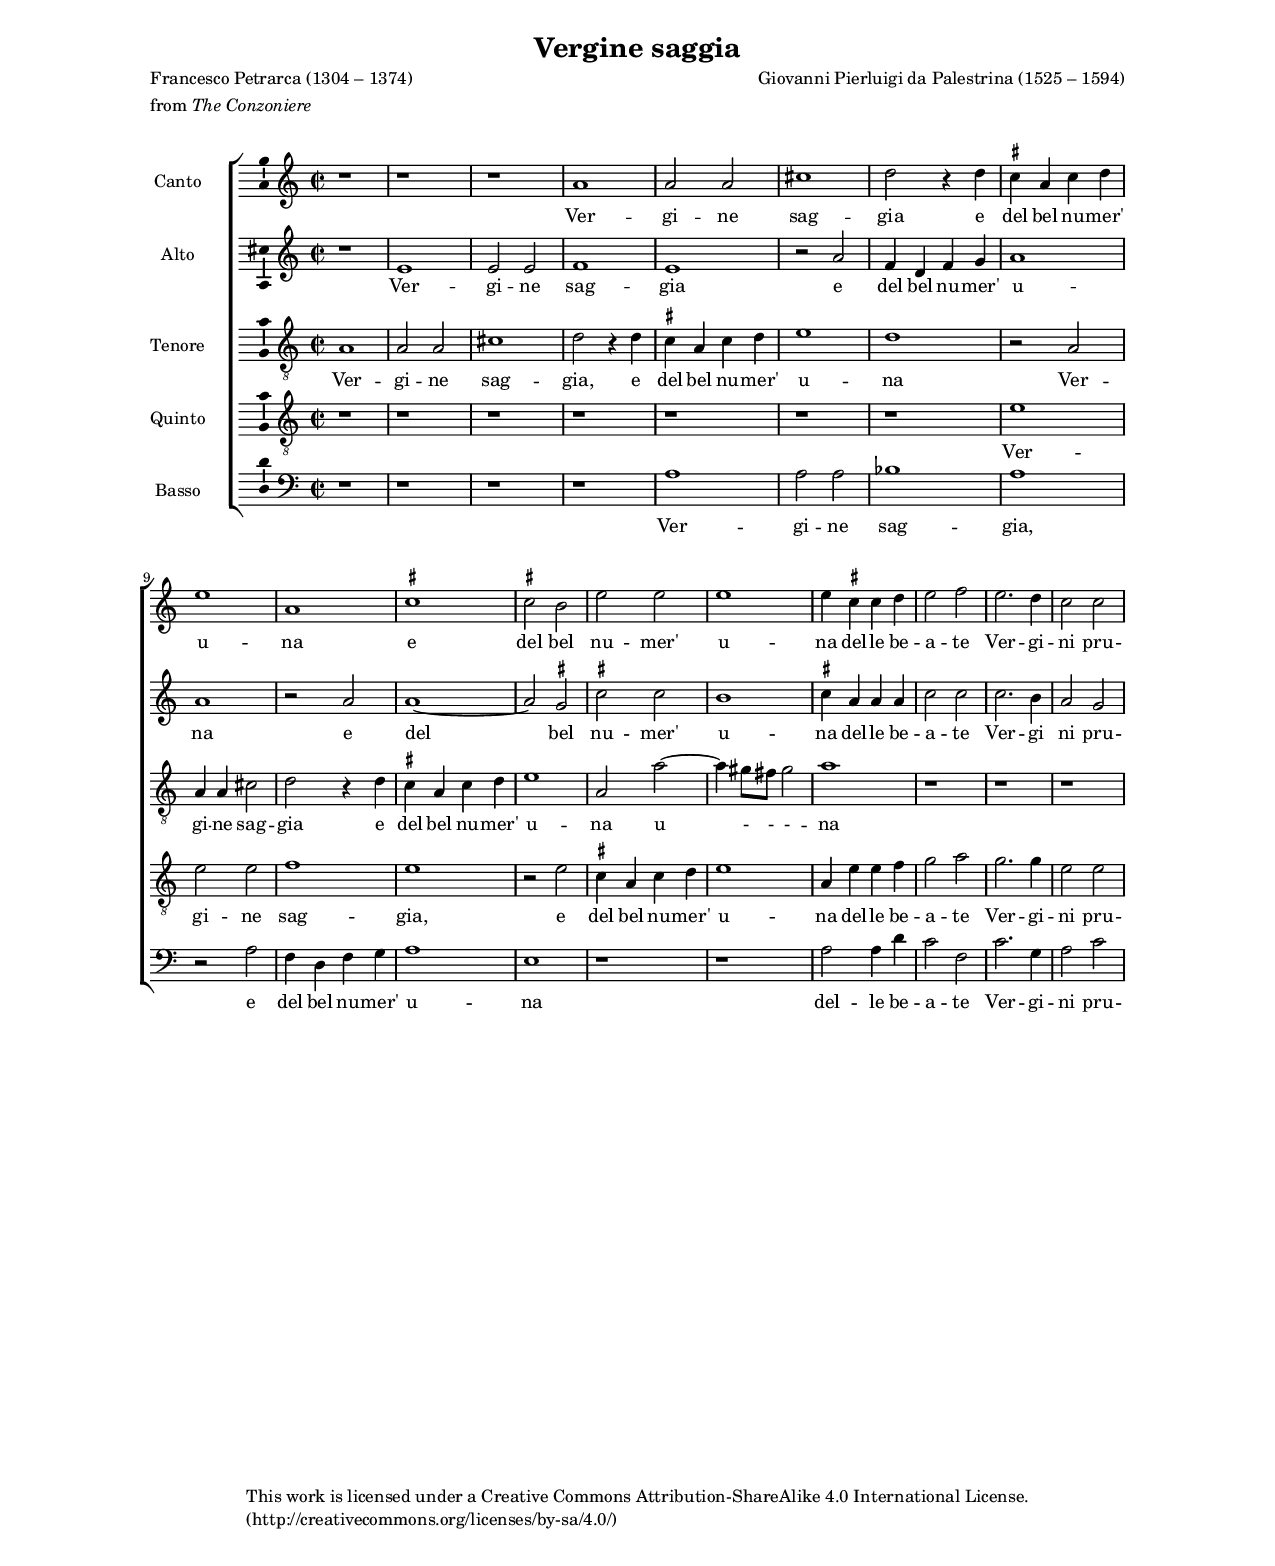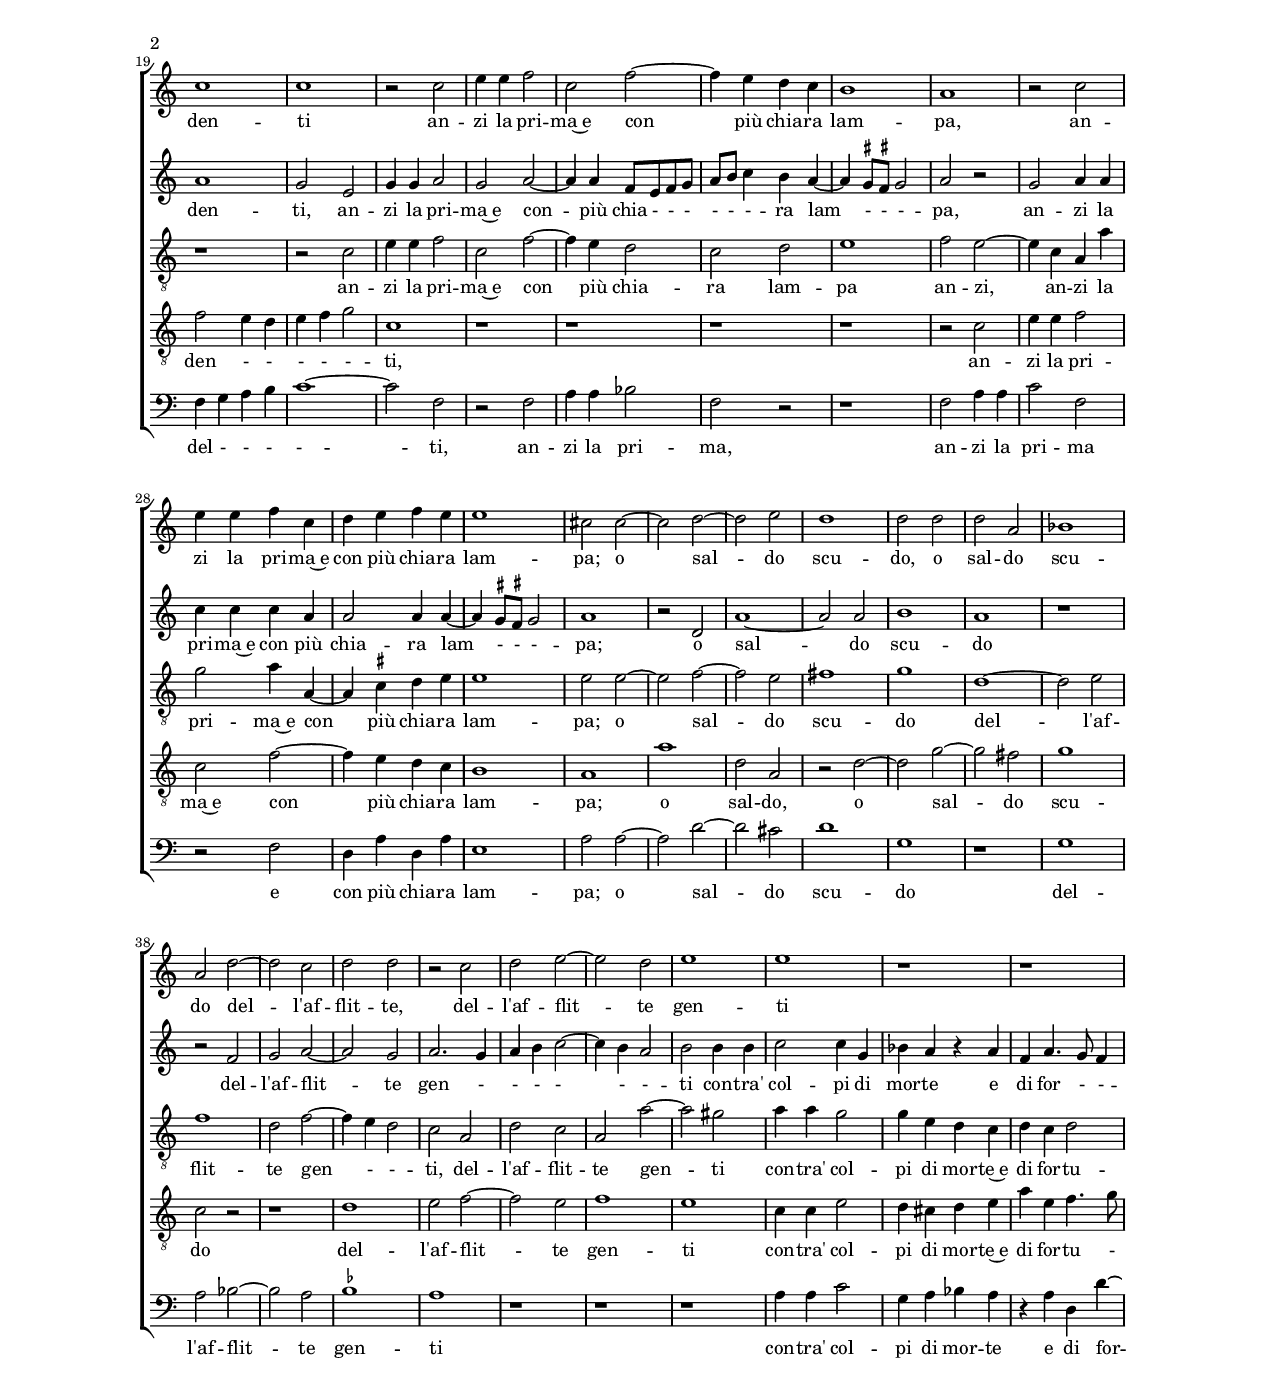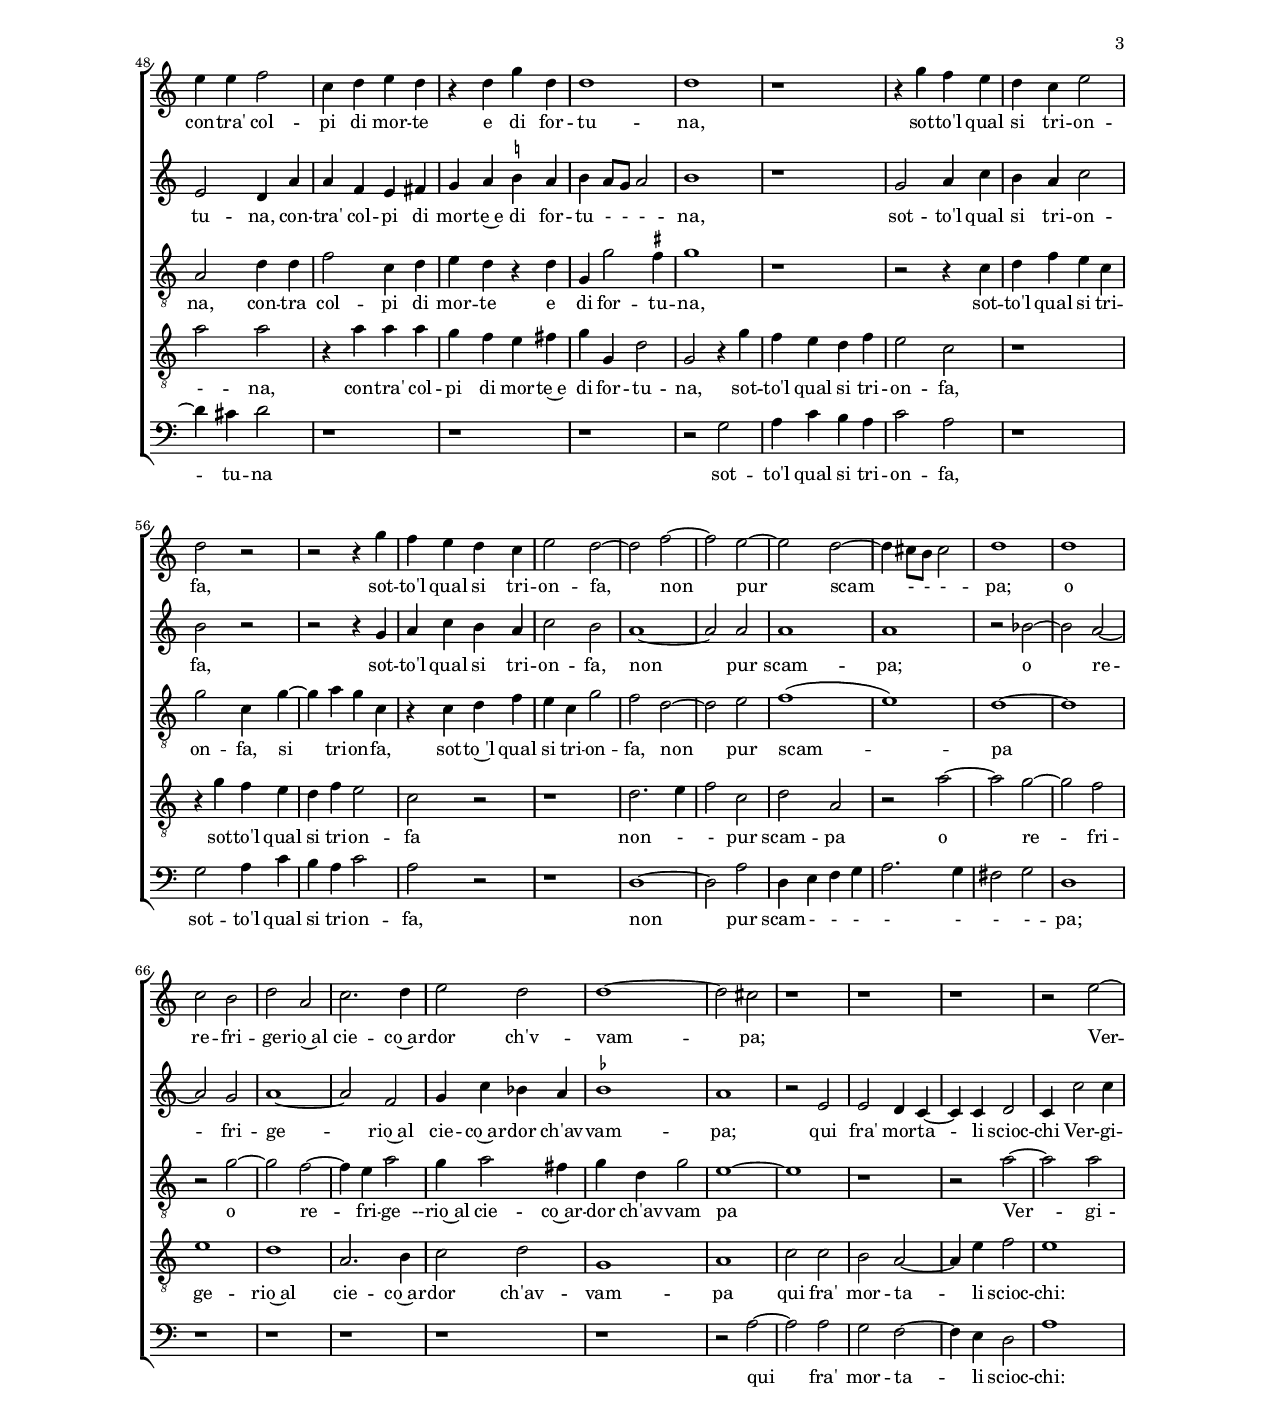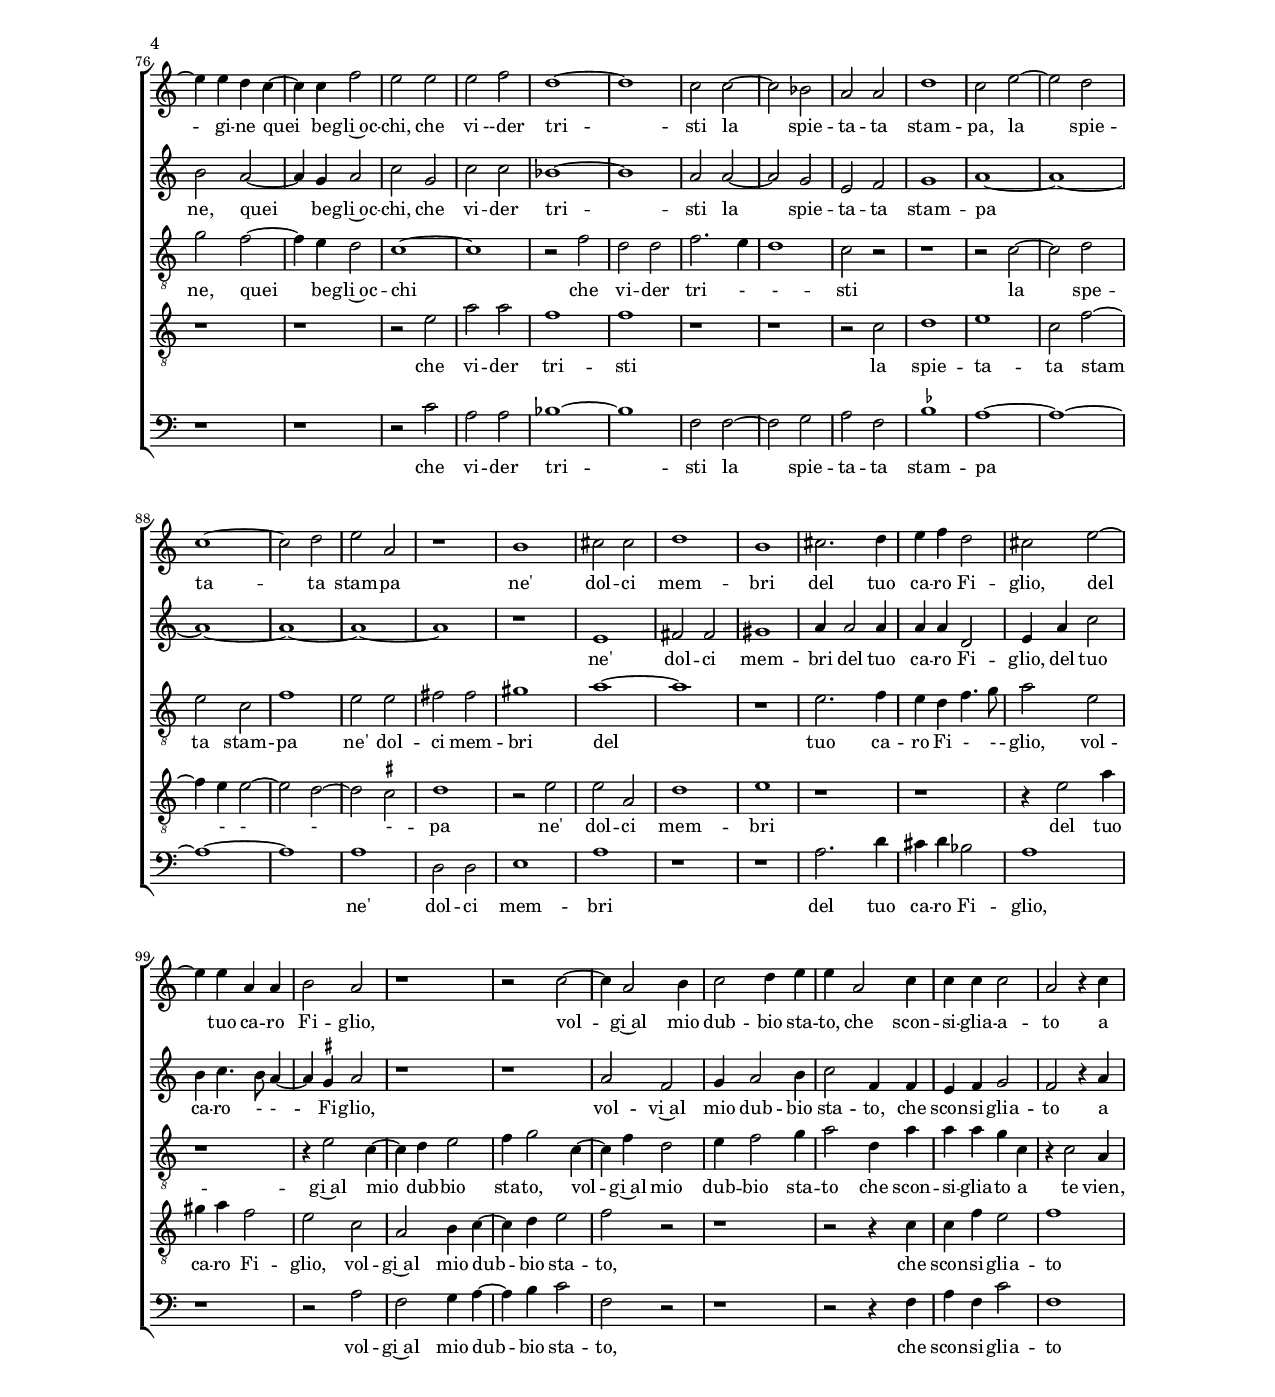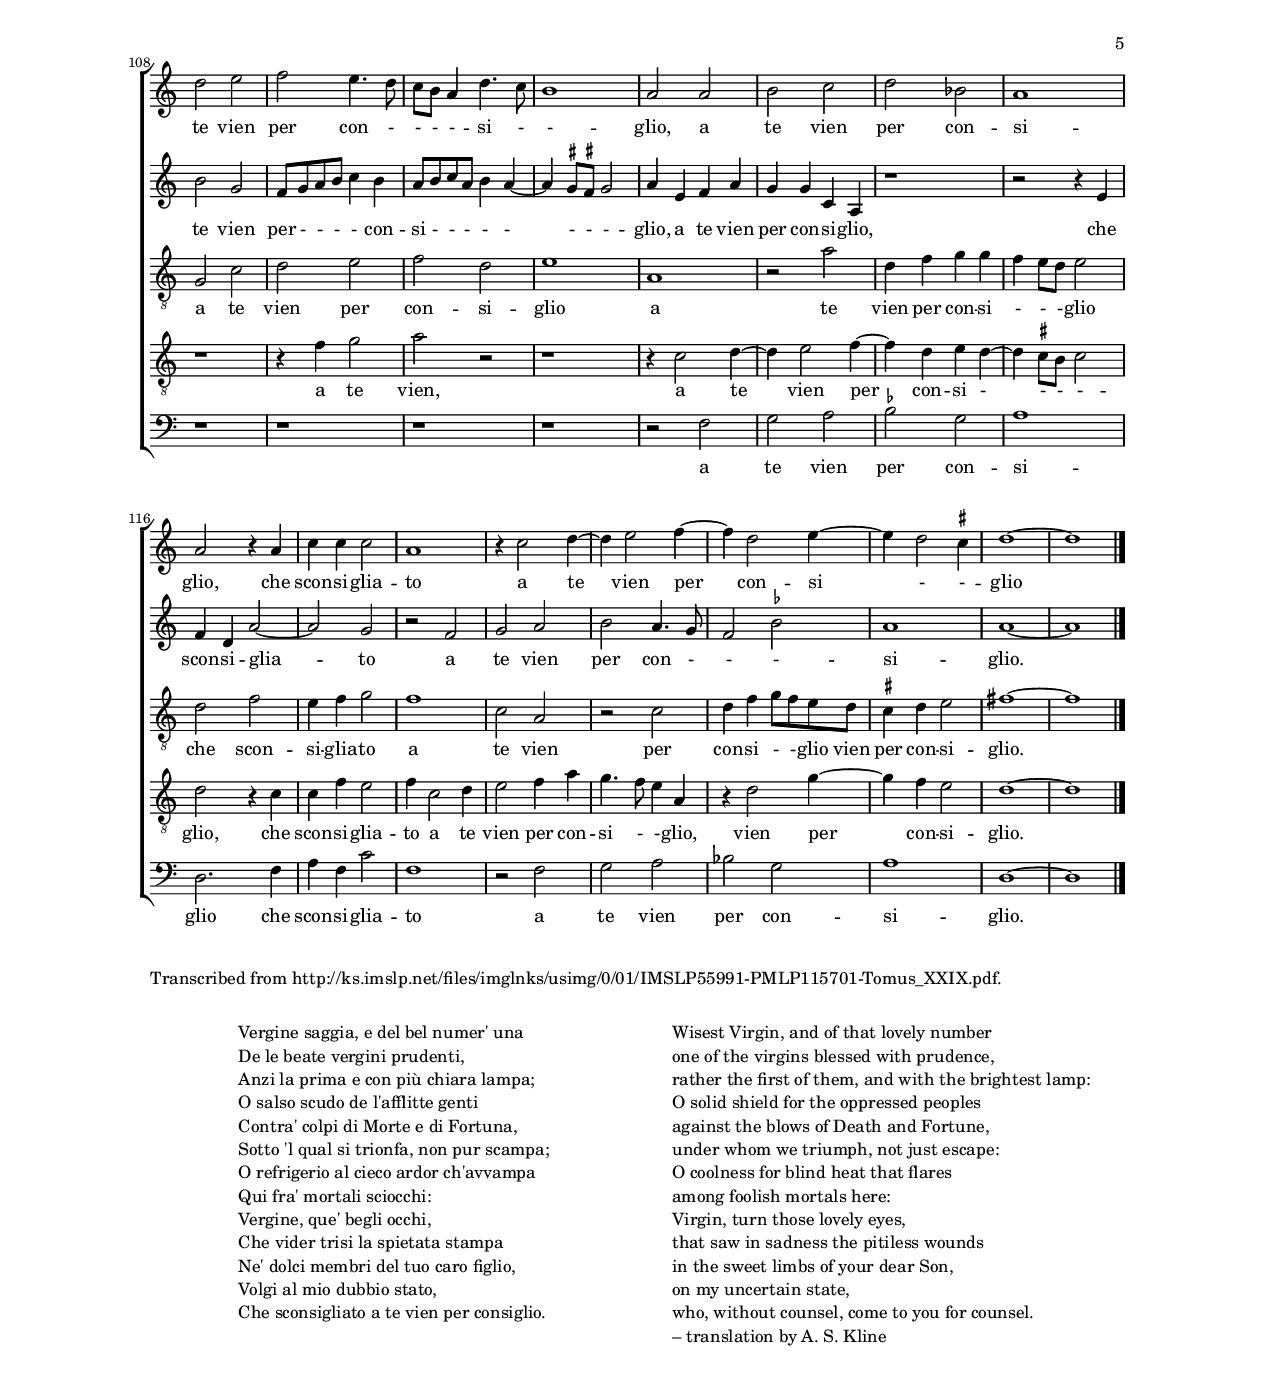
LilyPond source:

\language "english"

global = {
  \key c \major
  \time 2/2
}

ficta = { \once \set suggestAccidentals = ##t }

cantoNotes = {
  \transpose c' c' {
    \set Staff.instrumentName = #"Canto  "

    \clef "treble"
    \relative c'' {
      % line 1
      r1*3
      a1 | a2 a2 | cs1 | d2 r4 d4 | \ficta cs4 a4 cs4 d4 |
      % p7 system 1
      e1 | a,1 | \ficta cs1 | \ficta cs2 b2 | e2 e2 | e1 |
      e4 \ficta cs4 cs4 d4 | e2 f2 | e2. d4 |
      % p7 system 2
      c2 c2 | c1 | c1 |
      r2 c2 | e4 e4 f2 | c2 f2~ | f4 e4 d4 c4 | b1 | a1 |
      % p7 system 3
      r2 c2 | e4 e4 f4 c4 | d4 e4 f4 e4 | e1 |
      cs2 cs2~ | cs2 d2~ | d2 e2 | d1 | d2 d2 | d2 a2 |
      % p8 system 1
      bf1 | a2 d2~ | d2 c2 | d2 d2 |
      r2 c2 | d2 e2~ | e2 d2 | e1 | e1 | r1 |
      % p8 system 2
      r1 | e4 e4 f2 | c4 d4 e4 d4 | r4 d4 g4 d4 | d1 | d1 | r1 |
      % p8 system 3
      r4 g4 f4 e4 | d4 c4 e2 | d2 r2 |
      r2 r4 g4 | f4 e4 d4 c4 | e2 d2~ | d2 f2~ | f2 e2~ |
      % p9 system 1
      e2 d2~ | d4 cs8 b8 \ficta cs2 | d1 | d1 |
      c2 b2 | d2 a2 | c2. d4 | e2 d2 | d1~ |
      % p9 system 2
      d2 cs2 | r1*3 |
      r2 e2~ | e4 e4 d4 c4~ | c4 c4 f2 | e2 e2 | e2 f2 | d1~ |
      % p9 system 3
      d1 | c2 c2~ | c2 bf2 | a2 a2 | d1 | c2 e2~ | e2 d2 |
      c1~ | c2 d2 | e2 a,2 | r1 | b1 |
      % p10 system 1
      cs2 cs2 | d1 | b1 | cs2. d4 | e4 f4 d2 | cs2 e2~ |
      e4 e4 a,4 a4 | b2 a2 | r1 |
      % p10 system 2
      r2 c2~ | c4 a2 b4 | c2 d4 e4 | e4 a,2 c4 | c4 c4 c2 | a2 r4 c4 |
      d2 e2 |
      % p10 system 3
      f2 e4. d8 | c8 b8 a4 d4. c8 | b1 | a2 a2 | b2 c2 | d2 bf2 | a1
      % p11 system 1
      a2 r4 a4 | c4 c4 c2 | a1 | r4 c2 d4~ | d4 e2 f4~ | f4 d2 e4~ |
      e4 d2 \ficta cs4 | d\breve
    }
    \override Staff.BarLine.transparent = ##f
    \bar "|."
  }
}

cantoLyrics = \lyricmode {
      Ver -- gi -- ne sag -- gia e del bel nu -- mer'
      % p7 system 1
      u -- na e del bel nu -- mer' u -- na del -- le be -- a -- te
      Ver -- gi --
      % p7 system 2
      ni pru -- den -- ti
      an -- zi la pri -- ma~e con più chia -- ra lam -- pa,
      % p7 system 3
      an -- zi la pri -- ma~e con più chia -- ra lam -- pa;
      o sal -- do scu -- do, o sal -- do
      % p8 system 1
      scu -- do del -- l'af -- flit -- te, del -- l'af -- flit -- te
      gen -- ti
      % p8 system 2
      con -- tra' col -- pi di mor -- te e di for -- tu -- na,
      % p8 system 3
      sot -- to'l qual si tri -- on -- fa,
      sot -- to'l qual si tri -- on -- fa, non pur
      % p9 system 1
      scam - - - -- pa;
      o re -- fri -- ge -- rio~al cie -- co~ar -- dor ch'v -- vam --
      % p9 system 2
      pa;
      Ver -- gi -- ne quei be -- gli~oc -- chi, che vi --der tri --
      % p9 system 3
      sti la spie -- ta -- ta stam -- pa, la spie -- ta -- ta stam -- pa
      ne'
      % p10 system 1
      dol -- ci mem -- bri del tuo ca -- ro Fi -- glio, del tuo ca -- ro
      Fi -- glio,
      % p10 system 2
      vol -- gi~al mio dub -- bio sta -- to,
      che scon -- si -- glia -- a -- to a te vien
      % p10 system 3
      per con - - - - -- si - - -- glio,
      a te vien per con -- si --
      % p11 system 1
      glio, che scon -- si -- glia -- to
      a te vien per con -- si - - -- glio
}

altoNotes = {
  \transpose c' c'' {
    \set Staff.instrumentName = #"Alto  "

    \clef "treble"
    \relative c {
      r1 | e1 | e2 e2 | f1 | e1 | r2 a2 | f4 d4 f4 g4 | a1
      % p7 system 1
      a1 | r2 a2 | a1~ | a2 \ficta gs2 | \ficta cs2 cs2 | b1 |
      \ficta cs4 a4 a4 a4 | c2 c2 | c2. b4 |
      % p7 system 2
      a2 g2 | a1 | g2 e2 | g4 g4 a2 | g2 a2~ | a4 a4 f8 e8 f8 g8 |
      a8 b8 c4 b4 a4~ | a4 \ficta gs8 \ficta fs8 gs2 | a2 r2 |
      % p7 system 3
      g2 a4 a4 | c4 c4 c4 a4 | a2 a4 a4~ | a4 \ficta gs8 \ficta fs8 gs2 |
      a1 | r2 d,2 | a'1~ | a2 a2 | b1 | a1 |
      % p8 system 1
      r1 | r2 f2 | g2 a2~ | a2 g2 | a2. g4 | a4 b4 c2~ | c4 b4 a2 |
      b2 b4 b4 | c2 c4 g4 | bf4 a4 r4 a4 |
      % p8 system 2
      f4 a4. g8 f4 | e2 d4 a'4 | a4 f4 e4 fs4 | g4 a4 \ficta b?4 a4 |
      b4 a8 g8 a2 | b1 | r1 |
      % p8 system 3
      g2 a4 c4 | b4 a4 c2 | b2 r2 | r2 r4 g4 | a4 c4 b4 a4 |
      c2 b2 | a1~ | a2 a2 |
      % p9 system 1
      a1 | a1 | r2 bf2~ | bf2 a2~ | a2 g2 | a1~ | a2 f2 |
      g4 c4 bf4 a4 | \ficta bf1 |
      % p9 system 2
      a1 | r2 e2 | e2 d4 c4~ | c4 c4 d2 | c4 c'2 c4 | b2 a2~ | a4 g4 a2 |
      c2 g2 | c2 c2 | bf1~ |
      % p9 system 3
      bf1 | a2 a2~ | a2 g2 | e2 f2 | g1 | a1~ | a1~ | a1~ | a1~ | a1~ | a1 |
      r1 |
      % p10 system 1
      e1 | fs2 fs2 | gs1 | a4 a2 a4 | a4 a4 d,2 | e4 a4 c2 |
      b4 c4. b8 a4~ | a4 \ficta gs4 a2 | r1
      % p10 system 2
      r1 | a2 f2 | g4 a2 b4 | c2 f,4 f4 | e4 f4 g2 | f2 r4 a4 | b2 g2 |
      % p10 system 3
      f8 g a b c4 b4 | a8 b c a b4 a4~ | a4 \ficta gs8 \ficta fs8 gs2 |
      a4 e4 f4 a4 | g4 g4 c,4 a4 | r1 | r2 r4 e'4 |
      % p11 system 1
      f4 d4 a'2~ | a2 g2 | r2 f2 | g2 a2 | b2 a4. g8 | f2 \ficta bf2 |
      a1 a\breve
    }
  }
}

altoLyrics = \lyricmode {
      Ver -- gi -- ne sag -- gia e del bel nu -- mer' u --
      % p7 system 1
      na e del bel nu -- mer' u -- na
      del -- le be -- a -- te Ver -- gi
      % p7 system 2
      ni pru -- den -- ti, an -- zi la pri -- ma~e
      con -- più chia - - - - - - -- ra lam - - - -- pa,
      % p7 system 3
      an -- zi la pri -- ma~e con più chia -- ra lam - - - -- pa;
      o sal -- do scu -- do
      % p8 system 1
      del -- l'af -- flit -- te gen - - - - - - -- ti
      con -- tra' col -- pi di mor -- te e
      % p8 system 2
      di for - - -- tu -- na, con -- tra' col -- pi di mor -- te~e di
      for -- tu - - - -- na,
      % p8 system 3
      sot -- to'l qual si tri -- on -- fa,
      sot -- to'l qual si tri -- on -- fa, non pur
      % p9 system 1
      scam -- pa;
      o re -- fri -- ge -- rio~al cie -- co~ar -- dor ch'av -- vam --
      % p9 system 2
      pa;
      qui fra' mor -- ta -- li scioc -- chi
      Ver -- gi -- ne, quei be -- gli~oc -- chi, che vi -- der tri --
      % p9 system 3
      sti la spie -- ta -- ta stam -- pa
      % p10 system 1
      ne' dol -- ci mem -- bri del tuo ca -- ro Fi -- glio,
      del tuo ca -- ro - - -- Fi -- glio,
      % p10 system 2
      vol -- vi~al mio dub -- bio sta -- to, che scon -- si -- glia -- to
      a te vien
      % p10 system 3
      per - - - - con -- si - - - - - - - - -- glio,
      a te vien per con -- si -- glio,
      che
      % p11 system 1
      scon -- si -- glia -- to
      a te vien per con - - - -- si -- glio.
}

tenoreNotes = {
  \transpose c' c' {
    \set Staff.instrumentName = #"Tenore  "

    \clef "treble_8"
    \relative c' {
      a1 | a2 a2 | cs1 | d2 r4 d4 | \ficta cs4 a4 cs4 d4 |
      e1 | d1 | r2 a2 |
      % p7 system 1
      a4 a4 cs2 | d2 r4 d4 | \ficta cs4 a4 cs4 d4 | e1 |
      a,2 a'2~ | a4 gs8 fs8 gs2 | a1 | r1 | r1 |
      % p7 system 2
      r1 | r1 | r2 c,2 | e4 e4 f2 | c2 f2~ | f4 e4 d2 | 
      c2 d2 | e1 | f2 e2~ |
      % p7 system 3
      e4 c4 a4 a'4 | g2 a4 a,4~ | a4 \ficta cs4 d4 e4 | e1 |
      e2 e2~ | e2 f2~ | f2 e2 | fs1 | g1 | d1~ |
      % p8 system 1
      d2 e2 | f1 | d2 f2~ | f4 e4 d2 | c2 a2 | d2 c2 | a2 a'2~ |
      a2 gs2 | a4 a4 g2 | g4 e4 d4 c4 |
      % p8 system 2
      d4 c4 d2 | a2 d4 d4 | f2 c4 d4 | e4 d4 r4 d4 |
      g,4 g'2 \ficta fs4 | g1 | r1
      % p8 system 3
      r2 r4 c,4 | d4 f4 e4 c4 | g'2 c,4 g'4~ | g4 a4 g4 c,4 |
      r4 c4 d4 f4 | e4 c4 g'2 | f2 d2~ | d2 e2 |
      % p9 system 1
      f1( | e1) | d1~ | d1 | r2 g2~ | g2 f2~ | f4 e4 a2 |
      g4 a2 fs4 | g4 d4 g2 |
      % p9 system 2
      e1~ | e1 | r1 | r2 a2~ | a2 a2 | g2 f2~ | f4 e4 d2 | c1~ | c1 | r2 f2
      % p9 system 3
      d2 d2 | f2. e4 | d1 | c2 r2 | r1 | r2 c2~ | c2 d2 | e2 c2 |
      f1 | e2 e2 | fs2 fs2 gs1 |
      % p10 system 1
      a1~ | a1 | r1 | e2. f4 | e4 d4 f4. g8 | a2 e2 | r1 |
      r4 e2 c4~ | c4 d4 e2 |
      % p10 system 2
      f4 g2 c,4~ | c4 f4 d2 | e4 f2 g4 | a2 d,4 a'4 | a4 a4 g4 c,4 |
      r4 c2 a4 | g2 c2 |
      % p10 system 3
      d2 e2 | f2 d2 | e1 | a,1 | r2 a'2 | d,4 f4 g4 g4 | f4 e8 d8 e2 |
      % p11 system 1
      d2 f2 | e4 f4 g2 | f1 | c2 a2 | r2 c2 d4 f4 g8 f e d |
      \ficta cs4 d4 e2 | fs\breve
    }
  }
}

tenoreLyrics = \lyricmode {
      Ver -- gi -- ne sag -- gia, e del bel nu -- mer' u -- na
      Ver --
      % p7 system 1 - m9
      gi -- ne sag -- gia e del bel nu -- mer' u -- na u - - - -- na
      % p7 system 2 - m20
      an -- zi la pri -- ma~e con più chia -- ra lam -- pa
      an -- zi,
      % p7 system 3 - m27
      an -- zi la pri -- ma~e con più chia -- ra lam -- pa;
      o sal -- do scu -- do del --
      % p8 system 1 - m37
      l'af -- flit -- te gen - - -- ti, del -- l'af -- flit -- te
      gen -- ti con -- tra' col -- pi di mor -- te~e
      % p8 system 2
      di for -- tu -- na, con -- tra col -- pi di mor -- te
      e di for -- tu -- na,
      % p8 system 3
      sot -- to'l qual si tri -- on -- fa, si tri -- on -- fa,
      sot -- to~'l qual si tri -- on -- fa, non pur
      % p9 system 1
      scam -- pa o re -- fri -- ge --rio~al cie -- co~ar -- dor
      ch'av -- vam
      % p9 system 2
      pa Ver -- gi -- ne, quei be -- gli~oc -- chi che
      % p9 system 3
      vi -- der tri - - -- sti
      la spe -- ta stam -- pa ne' dol -- ci mem --
      % p10 system 1
      bri del tuo ca -- ro Fi - - -- glio, vol -- gi~al mio dub --
      % p10 system 2
      bio sta -- to, vol -- gi~al mio dub -- bio sta -- to
      che scon -- si -- glia -- to a te vien, a
      % p10 system 3
      te vien per con -- si -- glio
      a te vien per con -- si - - - --
      % p11 system 1
      glio che scon -- si -- glia -- to a te vien
      per con -- si - - -- glio vien per con -- si -- glio.
}

bassoNotes = {
  \transpose c' c' {
    \set Staff.instrumentName = #"Basso  "

    \clef "bass"
    \relative c' {
      r1*4 |
      a1 | a2 a2 | bf1 | a1 |
      % p7 system 1
      r2 a2 | f4 d4 f4 g4 | a1 | e1 | r1 | r1 |
      a2 a4 d4 | c2 f,2 | c'2. g4 |
      % p7 system 2
      a2 c2 | f,4 g4 a4 b4 | c1~ | c2 f,2 | r2 f2 | a4 a4 bf2 |
      f2 r2 | r1 | f2 a4 a4 |
      % p7 system 3
      c2 f,2 | r2 f2 | d4 a'4 d,4 a'4 | e1 | a2 a2~ | a2 d2~ |
      d2 cs2 | d1 | g,1 | r1 |
      % p8 system 1
      g1 | a2 bf2~ | bf2 a2 | \ficta bf1 | a1 | r1*3 | a4 a4 c2 |
      g4 a4 bf4 a4 |
      % p8 system 2
      r4 a4 d,4 d'4~ | d4 cs4 d2 | r1*3 | r2 g,2 | a4 c4 b4 a4 |
      % p8 system 3
      c2 a2 | r1 | g2 a4 c4 | b4 a4 c2 | a2 r2 | r1 | d,1~ | d2 a'2 |
      % p9 system 1
      d,4 e4 f4 g4 | a2. g4 | fs2 g2 | d1 | r1*5 |
      % p9 system 2
      r2 a'2~ | a2 a2 | g2 f2~ | f4 e4 d2 | a'1 | r1*2 |
      r2 c2 | a2 a2 | bf1~ |
      % p9 system 3
      bf1 | f2 f2~ | f2 g2 | a2 f2 | \ficta bf1 | a1~ | a1~ | a1~ | a1 |
      a1 | d,2 d2 | e1 |
      % p10 system 1
      a1 | r1*2 | a2. d4 | cs4 d4 bf2 | a1 | r1 | r2 a2 | f2 g4 a4~ |
      % p10 system 2
      a4 b4 c2 | f,2 r2 | r1 | r2 r4 f4 | a4 f4 c'2 | f,1 | r1 |
      % p10 system 3
      r1*3 | r2 f2 | g2 a2 | \ficta bf2 g2 | a1 |
      % p11 system 1
      d,2. f4 | a4 f4 c'2 | f,1 | r2 f2 | g2 a2 | bf2 g2 | a1 | d,\breve
    }
  }
}

bassoLyrics = \lyricmode {
      Ver -- gi -- ne sag -- gia,
      % p7 system 1
      e del bel nu -- mer' u -- na del -- le be -- a -- te Ver -- gi --
      % p7 system 2
      ni pru -- del - - - - -- ti,
      an -- zi la pri -- ma,
      an -- zi la
      % p7 system 3
      pri -- ma
      e con più chia -- ra lam -- pa;
      o sal -- do scu -- do
      % p8 system 1
      del -- l'af -- flit -- te gen -- ti
      con -- tra' col -- pi di mor -- te
      % p8 system 2
      e di for -- tu -- na
      sot -- to'l qual si tri --
      % p8 system 3
      on -- fa,
      sot -- to'l qual si tri -- on -- fa,
      non pur
      % p9 system 1
      scam - - - - - - - -- pa;
      % p9 system 2
      qui fra' mor -- ta -- li scioc -- chi:
      che vi -- der tri --
      % p9 system 3
      sti
      la spie -- ta -- ta stam -- pa ne' dol -- ci mem --
      % p10 system 1
      bri
      del tuo ca -- ro Fi -- glio,
      vol -- gi~al mio dub --
      % p10 system 2
      bio sta -- to,
      che scon -- si -- glia -- to
      % p10 system 3
      a te vien per con -- si --
      % p11 system 1
      glio che scon -- si -- glia -- to
      a te vien per con -- si -- glio.
}

quintoNotes = {
  \transpose c' c' {
    \set Staff.instrumentName = #"Quinto  "

    \clef "treble_8"
    \relative c' {
      r1*7 | e1 |
      % p7 system 1
      e2 e2 | f1 | e1 | r2 e2 | \ficta cs4 a4 cs4 d4 | e1 |
      a,4 e'4 e4 f4 | g2 a2 | g2. g4 |
      % p7 system 2
      e2 e2 | f2 e4 d4 | e4 f4 g2 | c,1 | r1*4 | r2 c2 |
      % p7 system 3
      e4 e4 f2 | c2 f2~ | f4 e4 d4 c4 | b1 | a1 | a'1 |
      d,2 a2 | r2 d2~ | d2 g2~ | g2 fs2 |
      % p8 system 1
      g1 | c,2 r2 | r1 | d1 | e2 f2~ | f2 e2 | f1 | e1 | c4 c4 e2 |
      d4 cs4 d4 e4 |
      % p8 system 2
      a4 e4 f4. g8 | a2 a2 | r4 a4 a4 a4 | g4 f4 e4 fs4 | g4 g,4 d'2 |
      g,2 r4 g'4 | f4 e4 d4 f4 |
      % p8 system 3
      e2 c2 | r1 | r4 g'4 f4 e4 | d4 f4 e2 | c2 r2 | r1 |
      d2. e4 | f2 c2 |
      % p9 system 1
      d2 a2 | r2 a'2~ | a2 g2~ | g2 f2 | e1 | d1 | a2. b4 |
      c2 d2 | g,1 |
      % p9 system 2
      a1 | c2 c2 | b2 a2~ | a4 e'4 f2 | e1 | r1*2 | r2 e2 | a2 a2 | f1 |
      % p9 system 3
      f1 | r1*2 | r2 c2 | d1 | e1 | c2 f2~ | f4 e4 e2~ | e2 d2~ |
      d2 \ficta cs2 | d1 | r2 e2 |
      % p10 system 1
      e2 a,2 | d1 | e1 | r1*2 | r4 e2 a4 | gs4 a4 f2 |
      e2 c2 | a2 b4 c4~ |
      % p10 system 2
      c4 d4 e2 | f2 r2 | r1 | r2 r4 c4 | c4 f4 e2 | f1 | r1 |
      % p10 system 3
      r4 f4 g2 | a2 r2 | r1 | r4 c,2 d4~ | d4 e2 f4~ |
      f4 d4 e4 d4~ | d4 \ficta cs8 b8 cs2 |
      % p11 system 1
      d2 r4 c4 | c4 f4 e2 | f4 c2 d4 | e2 f4 a4 | g4. f8 e4 a,4 |
      r4 d2 g4~ | g4 f4 e2 | d\breve
    }
  }
}

quintoLyrics = \lyricmode {
      Ver --
      % p7 system 1
      gi -- ne sag -- gia,
      e del bel nu -- mer' u -- na del -- le be -- a -- te Ver -- gi --
      % p7 system 2
      ni pru -- den - - - - - -- ti,
      an --
      % p7 system 3
      zi la pri -- ma~e con più chia -- ra lam -- pa;
      o sal -- do,
      o sal -- do
      % p8 system 1
      scu -- do
      del -- l'af -- flit -- te gen -- ti con -- tra' col -- pi
      di mor -- te~e
      % p8 system 2
      di for -- tu - - -- na,
      con -- tra' col -- pi di mor -- te~e di for -- tu -- na,
      sot -- to'l qual si tri --
      % p8 system 3
      on -- fa,
      sot -- to'l qual si tri -- on -- fa
      non - - pur
      % p9 system 1
      scam -- pa
      o re -- fri -- ge -- rio~al cie -- co~ar -- dor ch'av -- vam --
      % p9 system 2
      pa qui fra' mor -- ta -- li scioc -- chi:
      che vi -- der tri --
      % p9 system 3
      sti
      la spie -- ta -- ta stam - - - - -- pa
      ne'
      % p10 system 1
      dol -- ci mem -- bri
      del tuo ca -- ro Fi -- glio, vol -- gi~al mio dub --
      % p10 system 2
      bio sta -- to,
      che scon -- si -- glia -- to
      % p10 system 3
      a te vien,
      a te vien per con -- si - - - - --
      % p11 system 1
      glio,
      che scon -- si -- glia -- to a te vien per con -- si - - -- glio,
      vien per con -- si -- glio.
}

\header{
  title = "Vergine saggia"
  subtitle = ##f
  composer = "Giovanni Pierluigi da Palestrina (1525 – 1594)"
  %arranger = ""
  poet = \markup {
    \column {
      \line { "Francesco Petrarca (1304 – 1374)" }
      \line { from \italic { The Conzoniere } }
    }
  }
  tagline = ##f
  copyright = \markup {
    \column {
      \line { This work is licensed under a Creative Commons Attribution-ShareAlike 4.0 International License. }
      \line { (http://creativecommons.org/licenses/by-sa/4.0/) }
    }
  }
}

#(set-global-staff-size 15)

\paper {
  #(include-special-characters) % So we can use HTML entities.
  #(set-paper-size "letter")

  left-margin = 1\in
  right-margin = 1\in
  top-margin = 0.5\in
  bottom-margin = 0.5\in

  ragged-bottom = ##t
  system-system-spacing #'basic-distance = 15
}

\markup { \vspace #1 }

\score {
  \new ChoirStaff = choirStaff <<
    \new Voice = "cantoNotes" \with {
      \remove "Note_heads_engraver"
      \consists "Completion_heads_engraver"
      \remove "Rest_engraver"
      \consists "Completion_rest_engraver"
    } << \global \cantoNotes >>
    \new Lyrics = "cantoLyrics"
      \lyricsto cantoNotes { \cantoLyrics }

    \new Voice = "altoNotes" \with {
      \remove "Note_heads_engraver"
      \consists "Completion_heads_engraver"
      \remove "Rest_engraver"
      \consists "Completion_rest_engraver"
    } << \global \altoNotes >>
    \new Lyrics = "altoLyrics" \lyricsto altoNotes { \altoLyrics }

    \new Voice = "tenoreNotes" \with {
      \remove "Note_heads_engraver"
      \consists "Completion_heads_engraver"
      \remove "Rest_engraver"
      \consists "Completion_rest_engraver"
    } << \global \tenoreNotes >>
    \new Lyrics = "tenoreLyrics" \lyricsto tenoreNotes { \tenoreLyrics }

    \new Voice = "quintoNotes" \with {
      \remove "Note_heads_engraver"
      \consists "Completion_heads_engraver"
      \remove "Rest_engraver"
      \consists "Completion_rest_engraver"
    } << \global \quintoNotes >>
    \new Lyrics = "quintoLyrics"
      \lyricsto quintoNotes { \quintoLyrics }

    \new Voice = "bassoNotes" \with {
      \remove "Note_heads_engraver"
      \consists "Completion_heads_engraver"
      \remove "Rest_engraver"
      \consists "Completion_rest_engraver"
    } << \global \bassoNotes >>
    \new Lyrics = "bassoLyrics" \lyricsto bassoNotes { \bassoLyrics }
  >>

  \layout {
    \context {
      \Score

      % incipit should not start with a start delimiter
      \remove "System_start_delimiter_engraver"
    }

    \context {
      \Voice

      \consists "Ambitus_engraver"

      % The command below can be commented out in
      % short scores, but especially for large scores you
      % will typically yield better line breaking and improve
      % overall spacing if you do not comment the command out.

      \remove "Forbid_line_break_engraver"
    }
  }
  \midi { \tempo 2 = 70 }
}

\markuplist {
  \vspace #1
  \column {
    \line { Transcribed from http://ks.imslp.net/files/imglnks/usimg/0/01/IMSLP55991-PMLP115701-Tomus_XXIX.pdf. }
    %\vspace #1
    %\line { \bold Notes }
    %\vspace #0.5
  }
}

\markup {
  \vspace #2
  \fill-line {
    \hspace #1
    \column {
      \line { Vergine saggia, e del bel numer' una }
      \line { De le beate vergini prudenti, }
      \line { Anzi la prima e con più chiara lampa; }
      \line { O salso scudo de l'afflitte genti }
      \line { Contra' colpi di Morte e di Fortuna, }
      \line { Sotto 'l qual si trionfa, non pur scampa; }
      \line { O refrigerio al cieco ardor ch'avvampa }
      \line { Qui fra' mortali sciocchi: }
      \line { Vergine, que' begli occhi, }
      \line { Che vider trisi la spietata stampa }
      \line { Ne' dolci membri del tuo caro figlio, }
      \line { Volgi al mio dubbio stato, }
      \line { Che sconsigliato a te vien per consiglio. }
    }
    \hspace #2
    \column {
      \line { Wisest Virgin, and of that lovely number }
      \line { one of the virgins blessed with prudence, }
      \line { rather the first of them, and with the brightest lamp: }
      \line { O solid shield for the oppressed peoples }
      \line { against the blows of Death and Fortune, }
      \line { under whom we triumph, not just escape: }
      \line { O coolness for blind heat that flares }
      \line { among foolish mortals here: }
      \line { Virgin, turn those lovely eyes, }
      \line { that saw in sadness the pitiless wounds }
      \line { in the sweet limbs of your dear Son, }
      \line { on my uncertain state, }
      \line { who, without counsel, come to you for counsel. }
      \line { – translation by A. S. Kline }
    }
    \hspace #1
  }
}

%      De le beate vergini prudenti
%      Anzi la prima e con più chiara lampa;
%      O saldo scudo de l' afflitte genti
%      Contra' colpi di Morte e di Fortuna,
%      Sotto 'l qual si trionfa, no pur scampa;
%      O refrigerio al cieco ardor ch' avvampa
%      Qui fra' mortali siocchi:
%      Vergine, que' begli occhi,
%      Che vider tristi la spietata stampa
%      Ne' dolci membri del tuo caro figlio.
%      Volgi al mio dubbio stato,
%      Che sconsigliato a te vien per consiglio.

\version "2.18.2"  % necessary for upgrading to future LilyPond versions.
